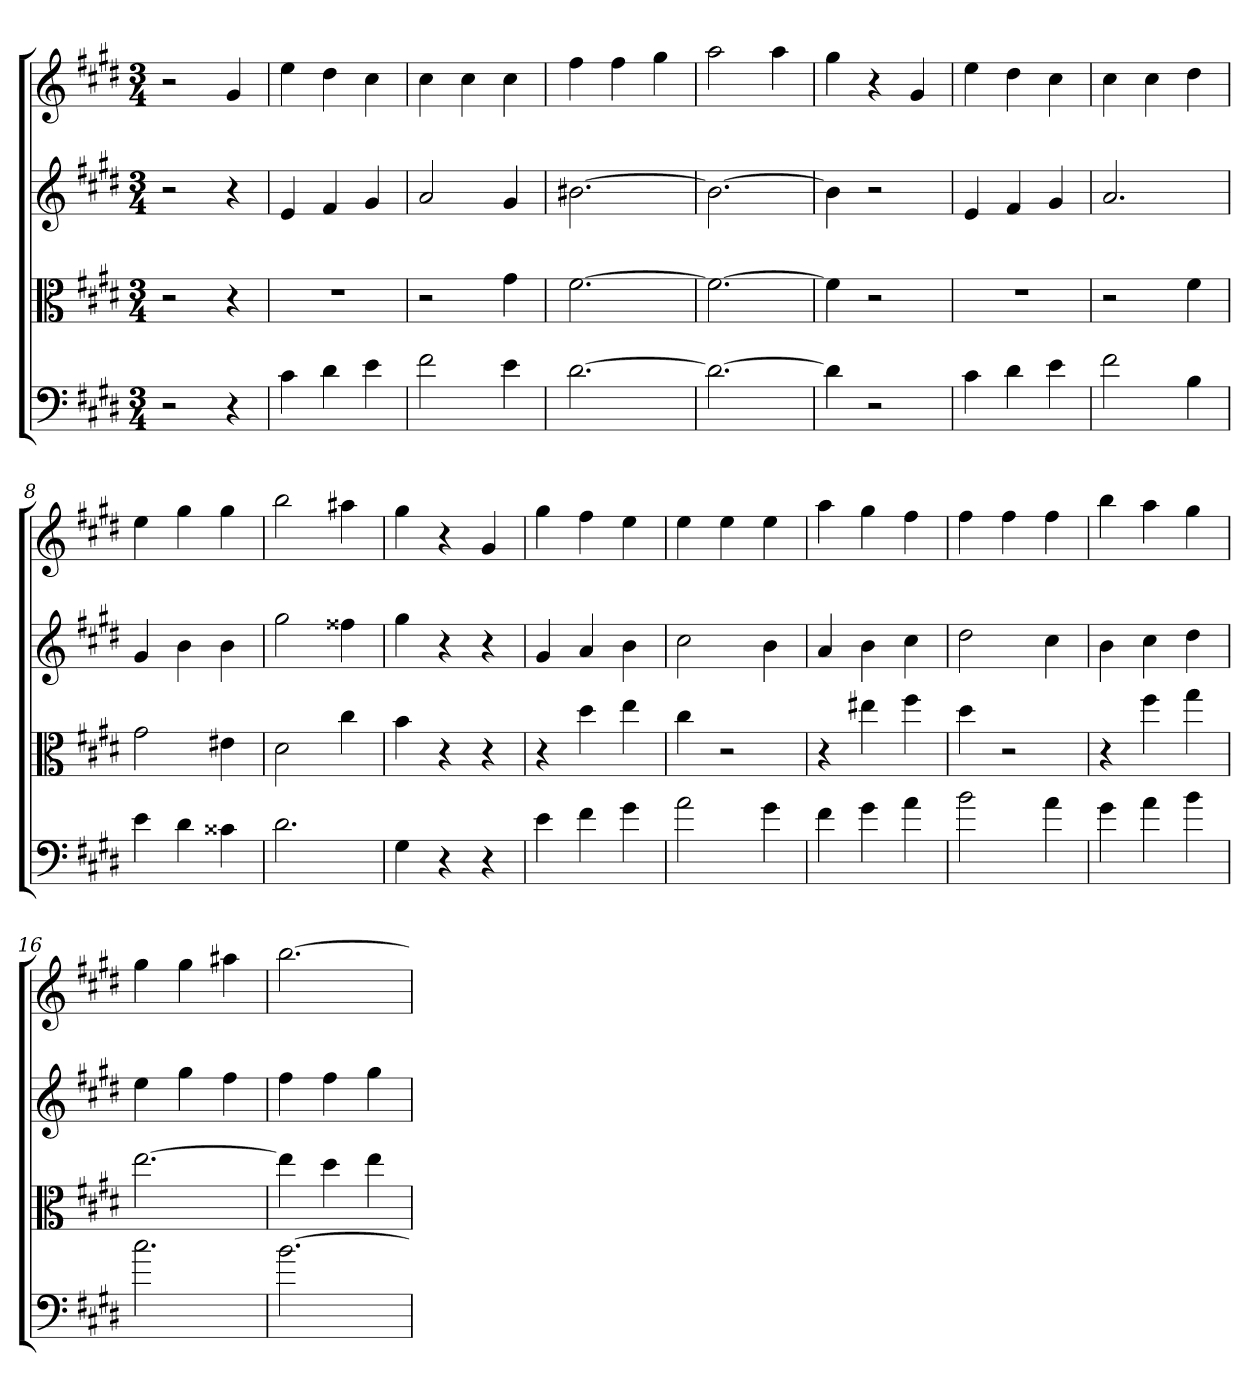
**kern	**kern	**kern	**kern
*part4	*part3	*part2	*part1
*staff4	*staff3	*staff2	*staff1
*clefF4	*clefC3	*clefG2	*clefG2
*k[f#c#g#d#]	*k[f#c#g#d#]	*k[f#c#g#d#]	*k[f#c#g#d#]
*c#:	*c#:	*c#:	*c#:
*M3/4	*M3/4	*M3/4	*M3/4
=	=	=	=
2r	2r	2r	2r
4r	4r	4r	4g#
=1	=1	=1	=1
4c#	2.r	4e	4ee
4d#	.	4f#	4dd#
4e	.	4g#	4cc#
=2	=2	=2	=2
2f#	2r	2a	4cc#
.	.	.	4cc#
4e	4g#	4g#	4cc#
=3	=3	=3	=3
[2.d#	[2.f#	[2.b#X	4ff#
.	.	.	4ff#
.	.	.	4gg#
=4	=4	=4	=4
2.d#_	2.f#_	2.b#_	2aa
.	.	.	4aa
=5	=5	=5	=5
4d#]	4f#]	4b#]	4gg#
2r	2r	2r	4r
.	.	.	4g#
=6	=6	=6	=6
4c#	2.r	4e	4ee
4d#	.	4f#	4dd#
4e	.	4g#	4cc#
=7	=7	=7	=7
2f#	2r	2.a	4cc#
.	.	.	4cc#
4B	4f#	.	4dd#
=8	=8	=8	=8
4e	2g#	4g#	4ee
4d#	.	4b	4gg#
4c##X	4e#X	4b	4gg#
=9	=9	=9	=9
2.d#	2d#	2gg#	2bb
.	4cc#	4ff##X	4aa#X
=10	=10	=10	=10
4G#	4b	4gg#	4gg#
4r	4r	4r	4r
4r	4r	4r	4g#
=11	=11	=11	=11
4e	4r	4g#	4gg#
4f#	4dd#	4a	4ff#
4g#	4ee	4b	4ee
=12	=12	=12	=12
2a	4cc#	2cc#	4ee
.	2r	.	4ee
4g#	.	4b	4ee
=13	=13	=13	=13
4f#	4r	4a	4aa
4g#	4ee#X	4b	4gg#
4a	4ff#	4cc#	4ff#
=14	=14	=14	=14
2b	4dd#	2dd#	4ff#
.	2r	.	4ff#
4a	.	4cc#	4ff#
=15	=15	=15	=15
4g#	4r	4b	4bb
4a	4ff#	4cc#	4aa
4b	4gg#	4dd#	4gg#
=16	=16	=16	=16
2.cc#	[2.ee	4ee	4gg#
.	.	4gg#	4gg#
.	.	4ff#	4aa#X
=17	=17	=17	=17
[2.b	4ee]	4ff#	[2.bb
.	4dd#	4ff#	.
.	4ee	4gg#	.
=	=	=	=
*-	*-	*-	*-
